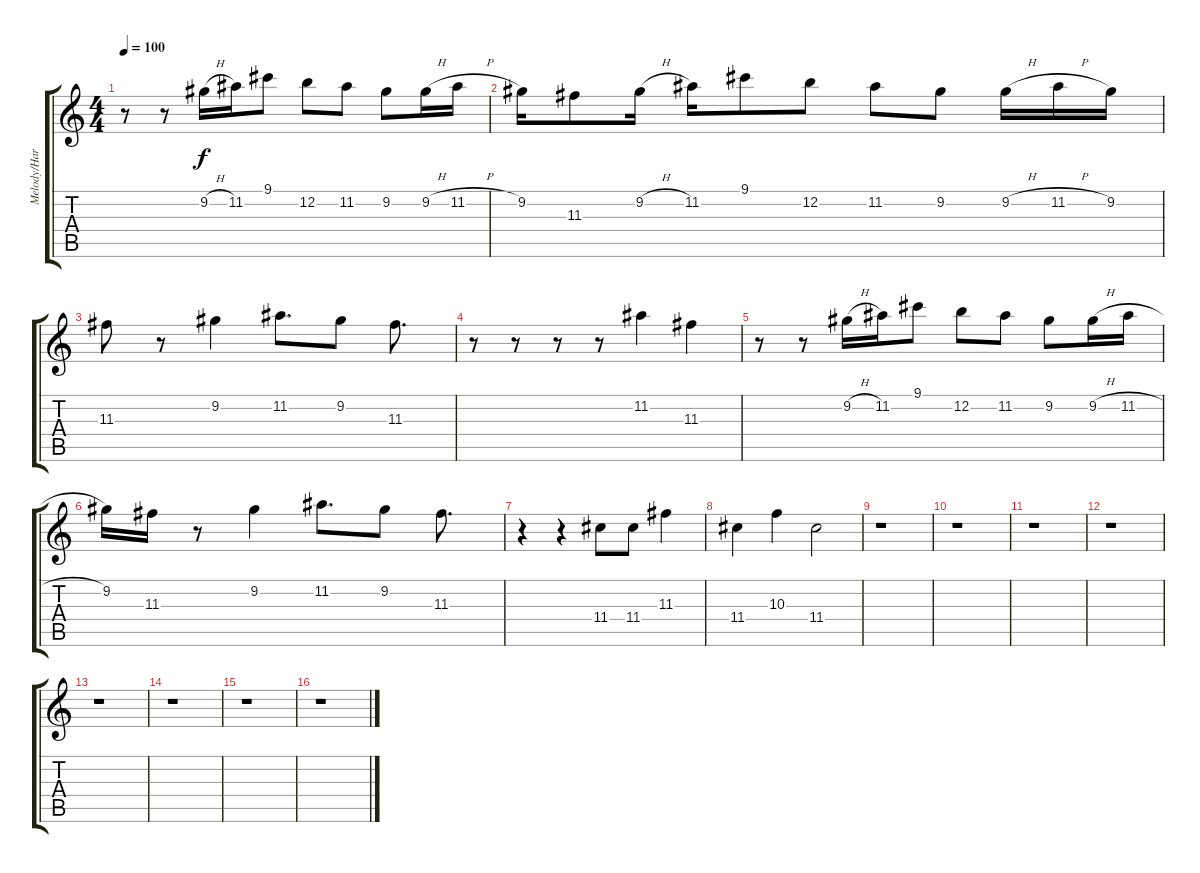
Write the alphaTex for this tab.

\track ("Melody/Harmonies" "Melody/Har") {instrument acousticguitarsteel}
\staff {score tabs}
\tuning (E4 B3 G3 D3 A2 E2) {hide}
\ts (4 4)
\tempo 100
\clef g2
\ks c
r.8{dy f} r.8 9.2{h}.16 11.2.16 9.1.8 12.2.8 11.2.8 9.2.8 9.2{h}.16 11.2{h}.16 |
9.2.16 11.3.8 9.2{h}.16 11.2.16 9.1.8 12.2.8 11.2.8 9.2.8 9.2{h}.16 11.2{h}.16 9.2.16 |
11.3.8 r.8 9.2.4 11.2.8{d} 9.2.8 11.3.8{d} |
r.8 r.8 r.8 r.8 11.2.4 11.3.4 |
r.8 r.8 9.2{h}.16 11.2.16 9.1.8 12.2.8 11.2.8 9.2.8 9.2{h}.16 11.2{h}.16 |
9.2.16 11.3.16 r.8 9.2.4 11.2.8{d} 9.2.8 11.3.8{d} |
r.4 r.4 11.4.8 11.4.8 11.3.4 |
11.4.4 10.3.4 11.4.2 |
r.1 |
r.1 |
r.1 |
r.1 |
r.1 |
r.1 |
r.1 |
r.1
